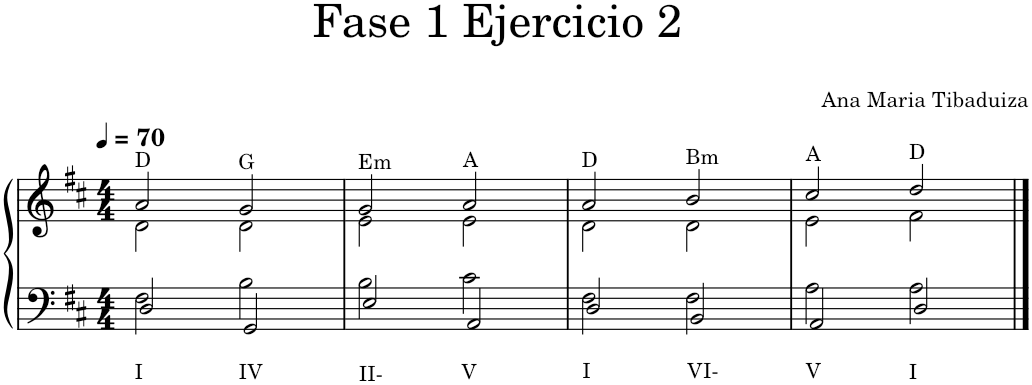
**kern	**kern
*part1	*part1
*staff2	*staff1
*I"Piano	*
*I'Pno.	*
*clefF4	*clefG2
*k[f#c#]	*k[f#c#]
*M4/4	*M4/4
*MM70	*MM70
=1	=1
*^	*^
!	!	!LO:TX:a:t=D	!
!LO:TX:b:t=I	!	!	!
2D/	2F#\	2a/	2d\
!	!	!LO:TX:a:t=G	!
!LO:TX:b:t=IV	!	!	!
2GG/	2B\	2g/	2d\
=2	=2	=2	=2
!	!	!LO:TX:a:t=Em	!
!LO:TX:b:t=II-	!	!	!
2E/	2B\	2g/	2e\
!	!	!LO:TX:a:t=A	!
!LO:TX:b:t=V	!	!	!
2AA/	2c#\	2a/	2e\
=3	=3	=3	=3
!	!	!LO:TX:a:t=D	!
!LO:TX:b:t=I	!	!	!
2D/	2F#\	2a/	2d\
!	!	!LO:TX:a:t=Bm	!
!LO:TX:b:t=VI-	!	!	!
2BB/	2F#\	2b/	2d\
=4	=4	=4	=4
!	!	!LO:TX:a:t=A	!
!LO:TX:b:t=V	!	!	!
2AA/	2A\	2cc#/	2e\
!	!	!LO:TX:a:t=D	!
!LO:TX:b:t=I	!	!	!
2D/	2A\	2dd/	2f#\
*v	*v	*	*
*	*v	*v
==	==
*-	*-
